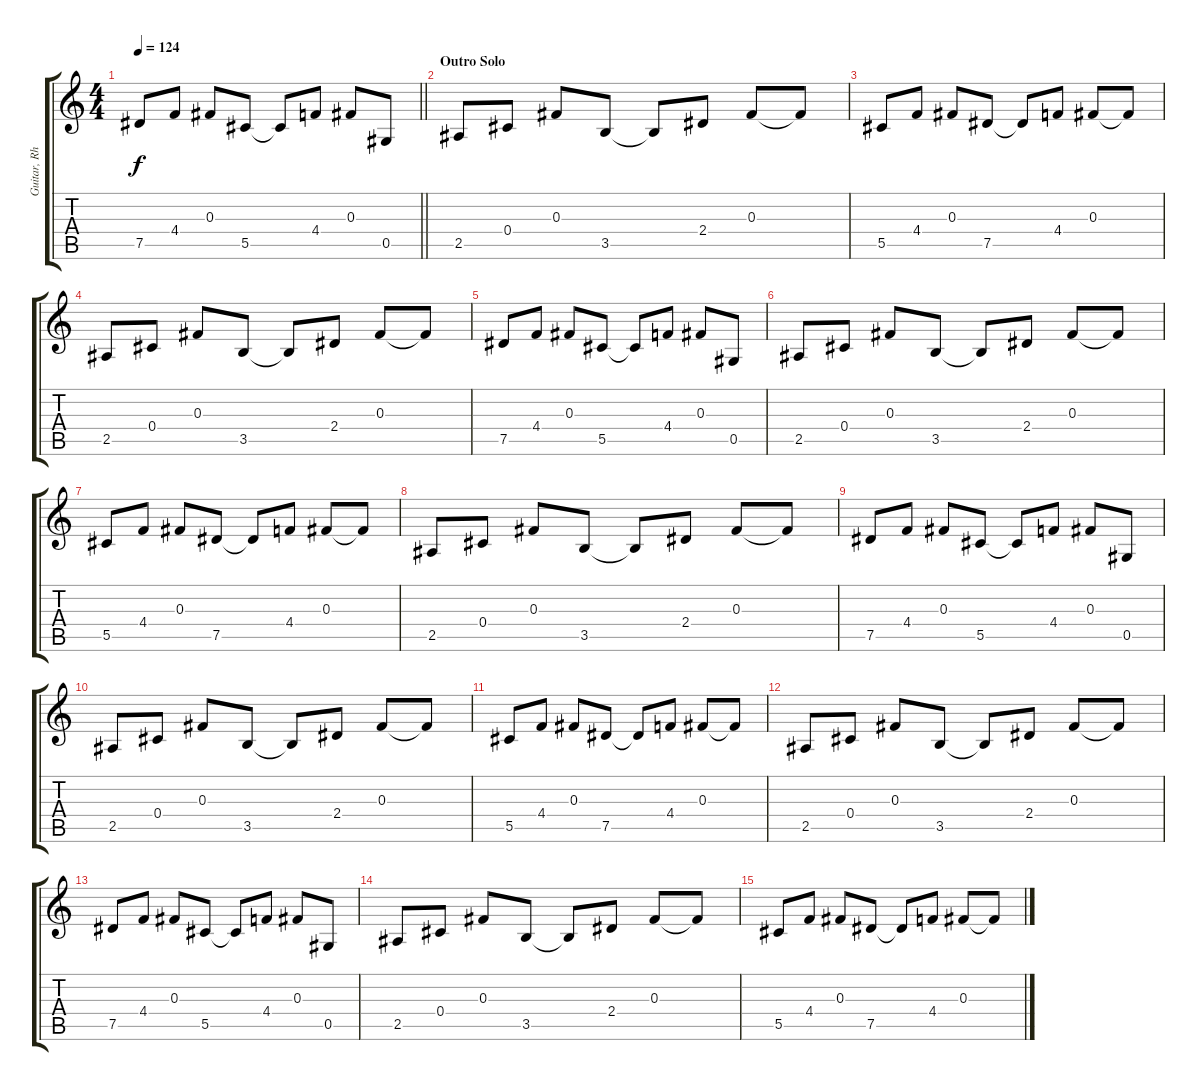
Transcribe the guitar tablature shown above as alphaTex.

\track ("Guitar, Rhythm" "Guitar, Rh") {instrument distortionguitar}
\staff {score tabs}
\tuning (Eb4 Bb3 Gb3 Db3 Ab2 Eb2) {hide}
\ts (4 4)
\tempo 124
\clef g2
\barLineRight lightlight
\ks c
7.5.8{dy f} 4.4.8 0.3.8 5.5.8 5.5{t}.8 4.4.8 0.3.8 0.5.8 |
\section ("" "Outro Solo")
2.5.8 0.4.8 0.3.8 3.5.8 3.5{t}.8 2.4.8 0.3.8 0.3{t}.8 |
5.5.8 4.4.8 0.3.8 7.5.8 7.5{t}.8 4.4.8 0.3.8 0.3{t}.8 |
2.5.8 0.4.8 0.3.8 3.5.8 3.5{t}.8 2.4.8 0.3.8 0.3{t}.8 |
7.5.8 4.4.8 0.3.8 5.5.8 5.5{t}.8 4.4.8 0.3.8 0.5.8 |
2.5.8 0.4.8 0.3.8 3.5.8 3.5{t}.8 2.4.8 0.3.8 0.3{t}.8 |
5.5.8 4.4.8 0.3.8 7.5.8 7.5{t}.8 4.4.8 0.3.8 0.3{t}.8 |
2.5.8 0.4.8 0.3.8 3.5.8 3.5{t}.8 2.4.8 0.3.8 0.3{t}.8 |
7.5.8 4.4.8 0.3.8 5.5.8 5.5{t}.8 4.4.8 0.3.8 0.5.8 |
2.5.8 0.4.8 0.3.8 3.5.8 3.5{t}.8 2.4.8 0.3.8 0.3{t}.8 |
5.5.8 4.4.8 0.3.8 7.5.8 7.5{t}.8 4.4.8 0.3.8 0.3{t}.8 |
2.5.8 0.4.8 0.3.8 3.5.8 3.5{t}.8 2.4.8 0.3.8 0.3{t}.8 |
7.5.8 4.4.8 0.3.8 5.5.8 5.5{t}.8 4.4.8 0.3.8 0.5.8 |
2.5.8 0.4.8 0.3.8{txt " "} 3.5.8 3.5{t}.8 2.4.8 0.3.8 0.3{t}.8 |
5.5.8 4.4.8 0.3.8 7.5.8 7.5{t}.8 4.4.8 0.3.8 0.3{t}.8
